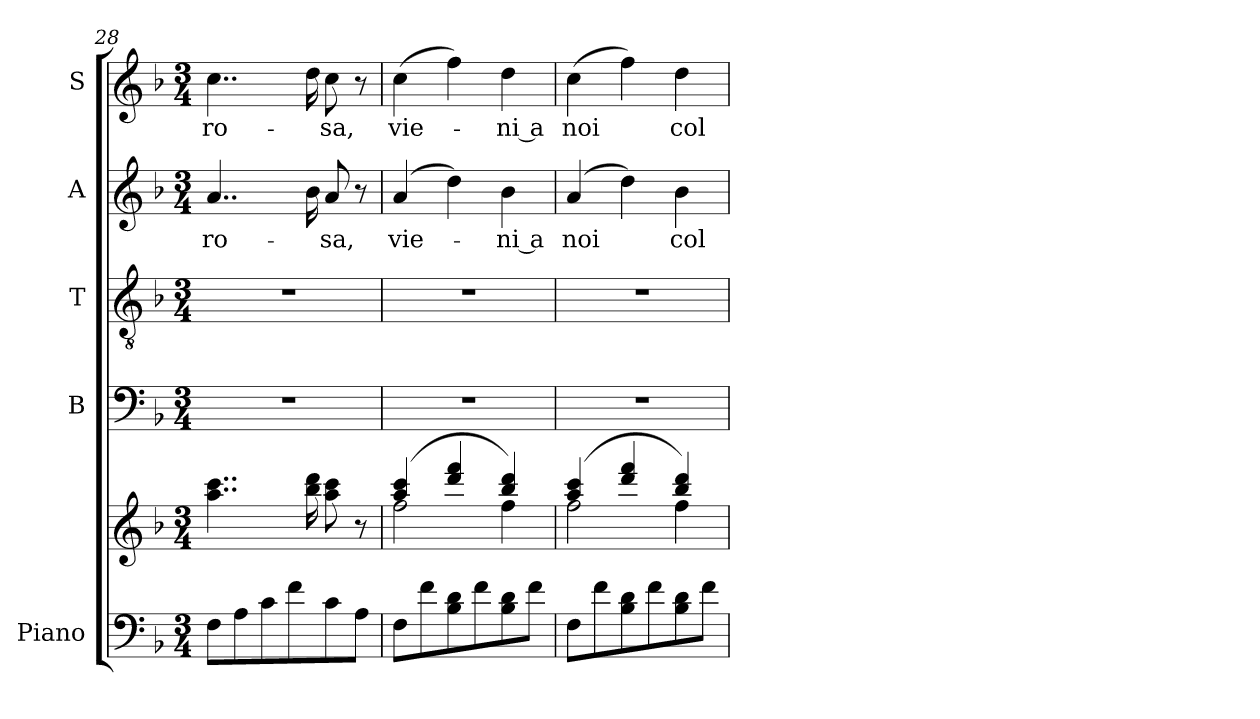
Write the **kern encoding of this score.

**kern	**kern	**kern	**kern	**kern	**text	**kern	**text
*part5	*part5	*part4	*part3	*part2	*part2	*part1	*part1
*staff6	*staff5	*staff4	*staff3	*staff2	*staff2	*staff1	*staff1
*I"Piano	*	*I"B	*I"T	*I"A	*	*I"S	*
*I'Pno	*	*I'B	*I'T	*I'A	*	*I'S	*
*clefF4	*clefG2	*clefF4	*clefGv2	*clefG2	*	*clefG2	*
*k[b-]	*k[b-]	*k[b-]	*k[b-]	*k[b-]	*	*k[b-]	*
*M3/4	*M3/4	*M3/4	*M3/4	*M3/4	*	*M3/4	*
=28	=28	=28	=28	=28	=28	=28	=28
8F\L	4..aa\ 4..ccc\	2.r	2.r	4..a/	-ro-	4..cc\	-ro-
8A\	.	.	.	.	.	.	.
8c\	.	.	.	.	.	.	.
8f\	.	.	.	.	.	.	.
.	16bb-\ 16ddd\	.	.	16b-\	.	16dd\	.
8c\	8aa\ 8ccc\	.	.	8a/	-sa,	8cc\	-sa,
8A\J	8r	.	.	8r	.	8r	.
=29	=29	=29	=29	=29	=29	=29	=29
*	*^	*	*	*	*	*	*
8F\L	(4aa/ 4ccc/	2ff\	2.r	2.r	(4a/	vie-	(4cc\	vie-
8f\	.	.	.	.	.	.	.	.
8B-\ 8d\	4ddd/ 4fff/	.	.	.	4dd\)	.	4ff\)	.
8f\	.	.	.	.	.	.	.	.
8B-\ 8d\	4bb-/ 4ddd/)	4ff\	.	.	4b-\	-ni a	4dd\	-ni a
8f\J	.	.	.	.	.	.	.	.
=30	=30	=30	=30	=30	=30	=30	=30	=30
8F\L	(4aa/ 4ccc/	2ff\	2.r	2.r	(4a/	noi	(4cc\	noi
8f\	.	.	.	.	.	.	.	.
8B-\ 8d\	4ddd/ 4fff/	.	.	.	4dd\)	.	4ff\)	.
8f\	.	.	.	.	.	.	.	.
8B-\ 8d\	4bb-/ 4ddd/)	4ff\	.	.	4b-\	col	4dd\	col
8f\J	.	.	.	.	.	.	.	.
*	*v	*v	*	*	*	*	*	*
=	=	=	=	=	=	=	=
*-	*-	*-	*-	*-	*-	*-	*-
